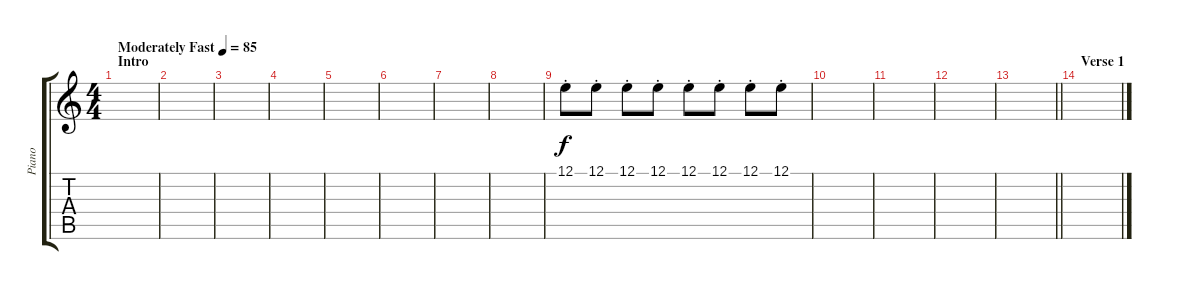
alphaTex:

\track ("Piano" "Piano") {instrument brightacousticpiano}
\staff {score tabs}
\tuning (E4 B3 G3 D3 A2 E2) {hide}
\ts (4 4)
\section ("" "Intro")
\tempo (85 "Moderately Fast")
\clef g2
\ks c
|
|
|
|
|
|
|
|
12.1{st}.8 12.1{st}.8 12.1{st}.8 12.1{st}.8 12.1{st}.8 12.1{st}.8 12.1{st}.8 12.1{st}.8 |
|
|
|
\barLineRight lightlight
|
\section ("" "Verse 1")
